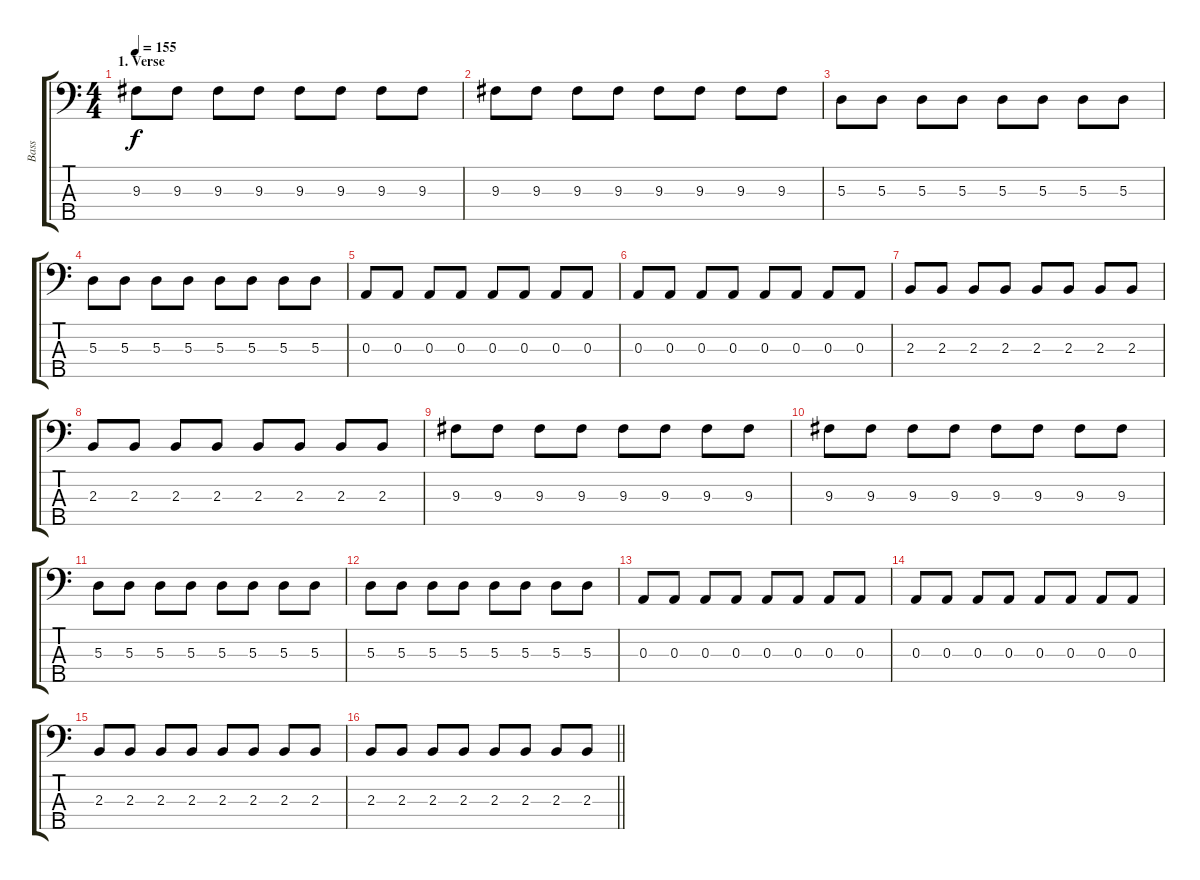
\track ("Bass" "Bass") {instrument electricbasspick}
\staff {score tabs}
\tuning (G2 D2 A1 E1 B0) {hide}
\ts (4 4)
\section ("" "1. Verse")
\tempo 155
\clef f4
\ks c
9.3.8{dy f} 9.3.8 9.3.8 9.3.8 9.3.8 9.3.8 9.3.8 9.3.8 |
9.3.8 9.3.8 9.3.8 9.3.8 9.3.8 9.3.8 9.3.8 9.3.8 |
5.3.8 5.3.8 5.3.8 5.3.8 5.3.8 5.3.8 5.3.8 5.3.8 |
5.3.8 5.3.8 5.3.8 5.3.8 5.3.8 5.3.8 5.3.8 5.3.8 |
0.3.8 0.3.8 0.3.8 0.3.8 0.3.8 0.3.8 0.3.8 0.3.8 |
0.3.8 0.3.8 0.3.8 0.3.8 0.3.8 0.3.8 0.3.8 0.3.8 |
2.3.8 2.3.8 2.3.8 2.3.8 2.3.8 2.3.8 2.3.8 2.3.8 |
2.3.8 2.3.8 2.3.8 2.3.8 2.3.8 2.3.8 2.3.8 2.3.8 |
9.3.8 9.3.8 9.3.8 9.3.8 9.3.8 9.3.8 9.3.8 9.3.8 |
9.3.8 9.3.8 9.3.8 9.3.8 9.3.8 9.3.8 9.3.8 9.3.8 |
5.3.8 5.3.8 5.3.8 5.3.8 5.3.8 5.3.8 5.3.8 5.3.8 |
5.3.8 5.3.8 5.3.8 5.3.8 5.3.8 5.3.8 5.3.8 5.3.8 |
0.3.8 0.3.8 0.3.8 0.3.8 0.3.8 0.3.8 0.3.8 0.3.8 |
0.3.8 0.3.8 0.3.8 0.3.8 0.3.8 0.3.8 0.3.8 0.3.8 |
2.3.8 2.3.8 2.3.8 2.3.8 2.3.8 2.3.8 2.3.8 2.3.8 |
\barLineRight lightlight
2.3.8 2.3.8 2.3.8 2.3.8 2.3.8 2.3.8 2.3.8 2.3.8
